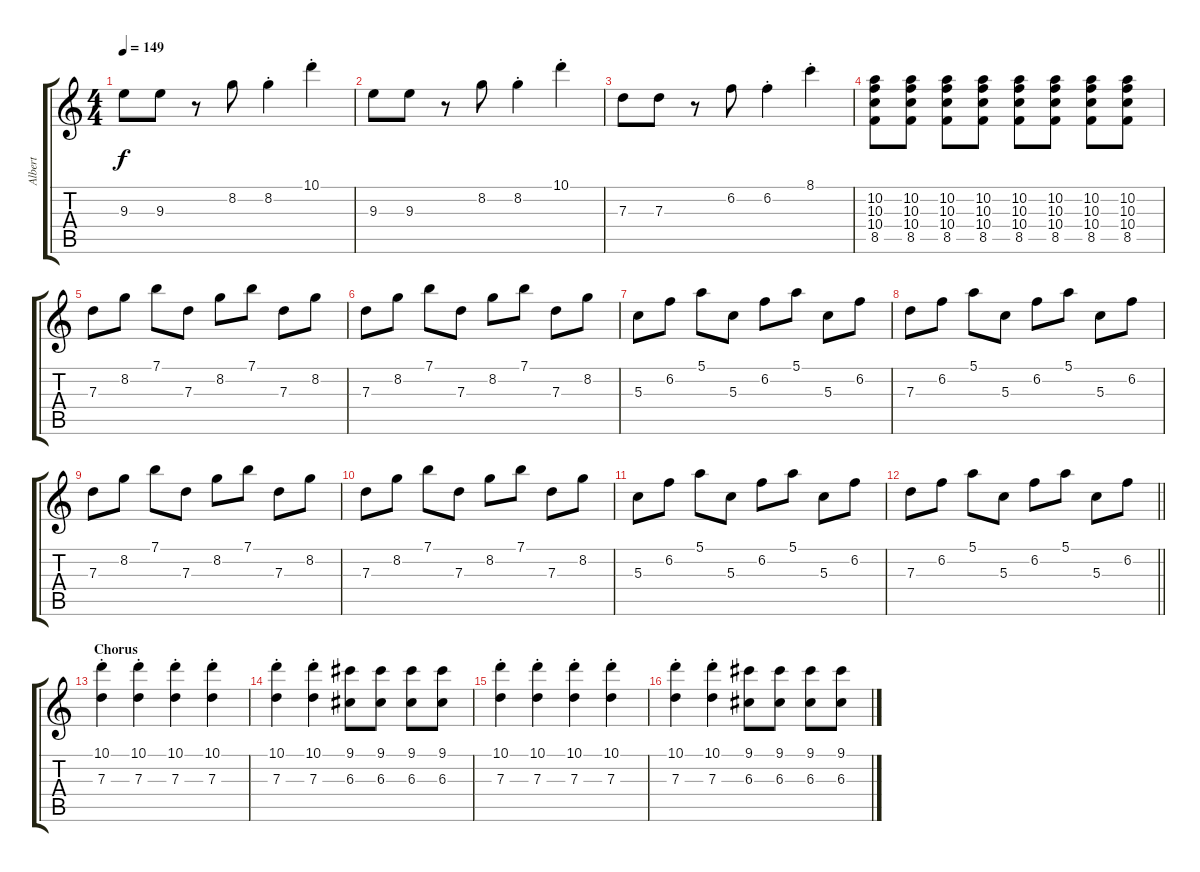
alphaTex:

\track ("Albert" "Albert") {instrument distortionguitar}
\staff {score tabs}
\tuning (E4 B3 G3 D3 A2 E2) {hide}
\ts (4 4)
\tempo 149
\clef g2
\ks c
9.3.8{dy f} 9.3.8 r.8 8.2.8 8.2{st}.4 10.1{st}.4 |
9.3.8 9.3.8 r.8 8.2.8 8.2{st}.4 10.1{st}.4 |
7.3.8 7.3.8 r.8 6.2.8 6.2{st}.4 8.1{st}.4 |
(10.2 10.3 10.4 8.5).8 (10.2 10.3 10.4 8.5).8 (10.2 10.3 10.4 8.5).8 (10.2 10.3 10.4 8.5).8 (10.2 10.3 10.4 8.5).8 (10.2 10.3 10.4 8.5).8 (10.2 10.3 10.4 8.5).8 (10.2 10.3 10.4 8.5).8 |
7.3.8 8.2.8 7.1.8 7.3.8 8.2.8 7.1.8 7.3.8 8.2.8 |
7.3.8 8.2.8 7.1.8 7.3.8 8.2.8 7.1.8 7.3.8 8.2.8 |
5.3.8 6.2.8 5.1.8 5.3.8 6.2.8 5.1.8 5.3.8 6.2.8 |
7.3.8 6.2.8 5.1.8 5.3.8 6.2.8 5.1.8 5.3.8 6.2.8 |
7.3.8 8.2.8 7.1.8 7.3.8 8.2.8 7.1.8 7.3.8 8.2.8 |
7.3.8 8.2.8 7.1.8 7.3.8 8.2.8 7.1.8 7.3.8 8.2.8 |
5.3.8 6.2.8 5.1.8 5.3.8 6.2.8 5.1.8 5.3.8 6.2.8 |
\barLineRight lightlight
7.3.8 6.2.8 5.1.8 5.3.8 6.2.8 5.1.8 5.3.8 6.2.8 |
\section ("" "Chorus")
(10.1{st} 7.3{st}).4 (10.1{st} 7.3{st}).4 (10.1{st} 7.3{st}).4 (10.1{st} 7.3{st}).4 |
(10.1{st} 7.3{st}).4 (10.1{st} 7.3{st}).4 (9.1 6.3).8 (9.1 6.3).8 (9.1 6.3).8 (9.1 6.3).8 |
(10.1{st} 7.3{st}).4 (10.1{st} 7.3{st}).4 (10.1{st} 7.3{st}).4 (10.1{st} 7.3{st}).4 |
(10.1{st} 7.3{st}).4 (10.1{st} 7.3{st}).4 (9.1 6.3).8 (9.1 6.3).8 (9.1 6.3).8 (9.1 6.3).8
